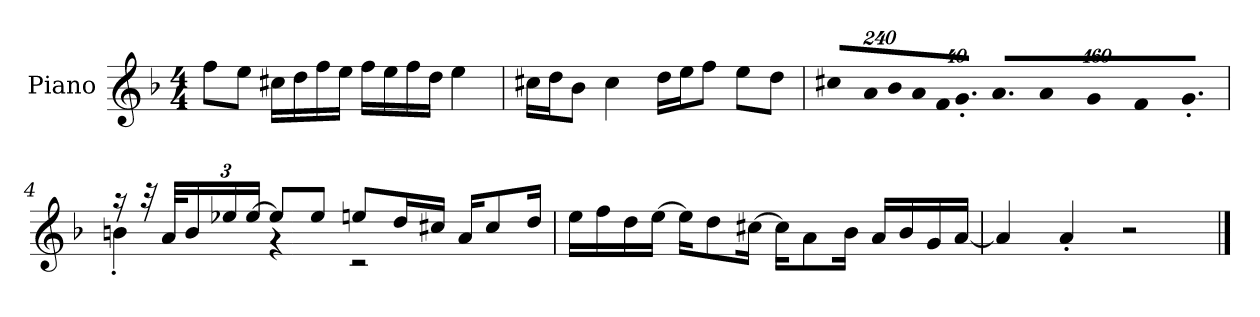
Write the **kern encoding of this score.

**kern
*part1
*staff1
*I"Piano
*I'P-no
*clefG2
*k[b-]
*M4/4
*MM90
=1
8ff\L
8ee\J
16cc#X\LL
16dd\
16ff\
16ee\JJ
16ff\LL
16ee\
16ff\
16dd\JJ
4ee\
=2
16cc#X\LL
16dd\J
8b-\J
4cc#\
16dd\LL
16ee\J
8ff\J
8ee\L
8dd\J
=3
*Xbrackettup
!LO:N:vis=8
960%137cc#X/L
!LO:N:vis=16
1920%137a/L
!LO:N:vis=16
1920%137b-/
!LO:N:vis=16
1920%137a/
!LO:N:vis=32
640%23f/K
!LO:N:vis=16.
960%103g'/JJ
!LO:N:vis=8.
640%137a/L
!LO:N:vis=16
1920%137a/L
!LO:N:vis=16
1920%137g/
!LO:N:vis=32
640%23f/K
!LO:N:vis=16.
960%103g'/JJ
!!LO:LB:g=z
=4
*^
16r	4bn'\
32r	.
32a/KLL	.
24b/	.
24ee-X/	.
[24ee-/JJ	.
8ee-/L]	4r
8ee-/J	.
8een/L	2r
16dd/L	.
16cc#X/JJ	.
16a/KL	.
8cc#/	.
16dd/Jk	.
*v	*v
=5
16ee\LL
16ff\
16dd\
[16ee\JJ
16ee\KL]
8dd\
[16cc#X\Jk
16cc#\KL]
8a\
16b-\Jk
16a/LL
16b-/
16g/
[16a/JJ
=6
4a/]
4a'/
2r
==
*-
